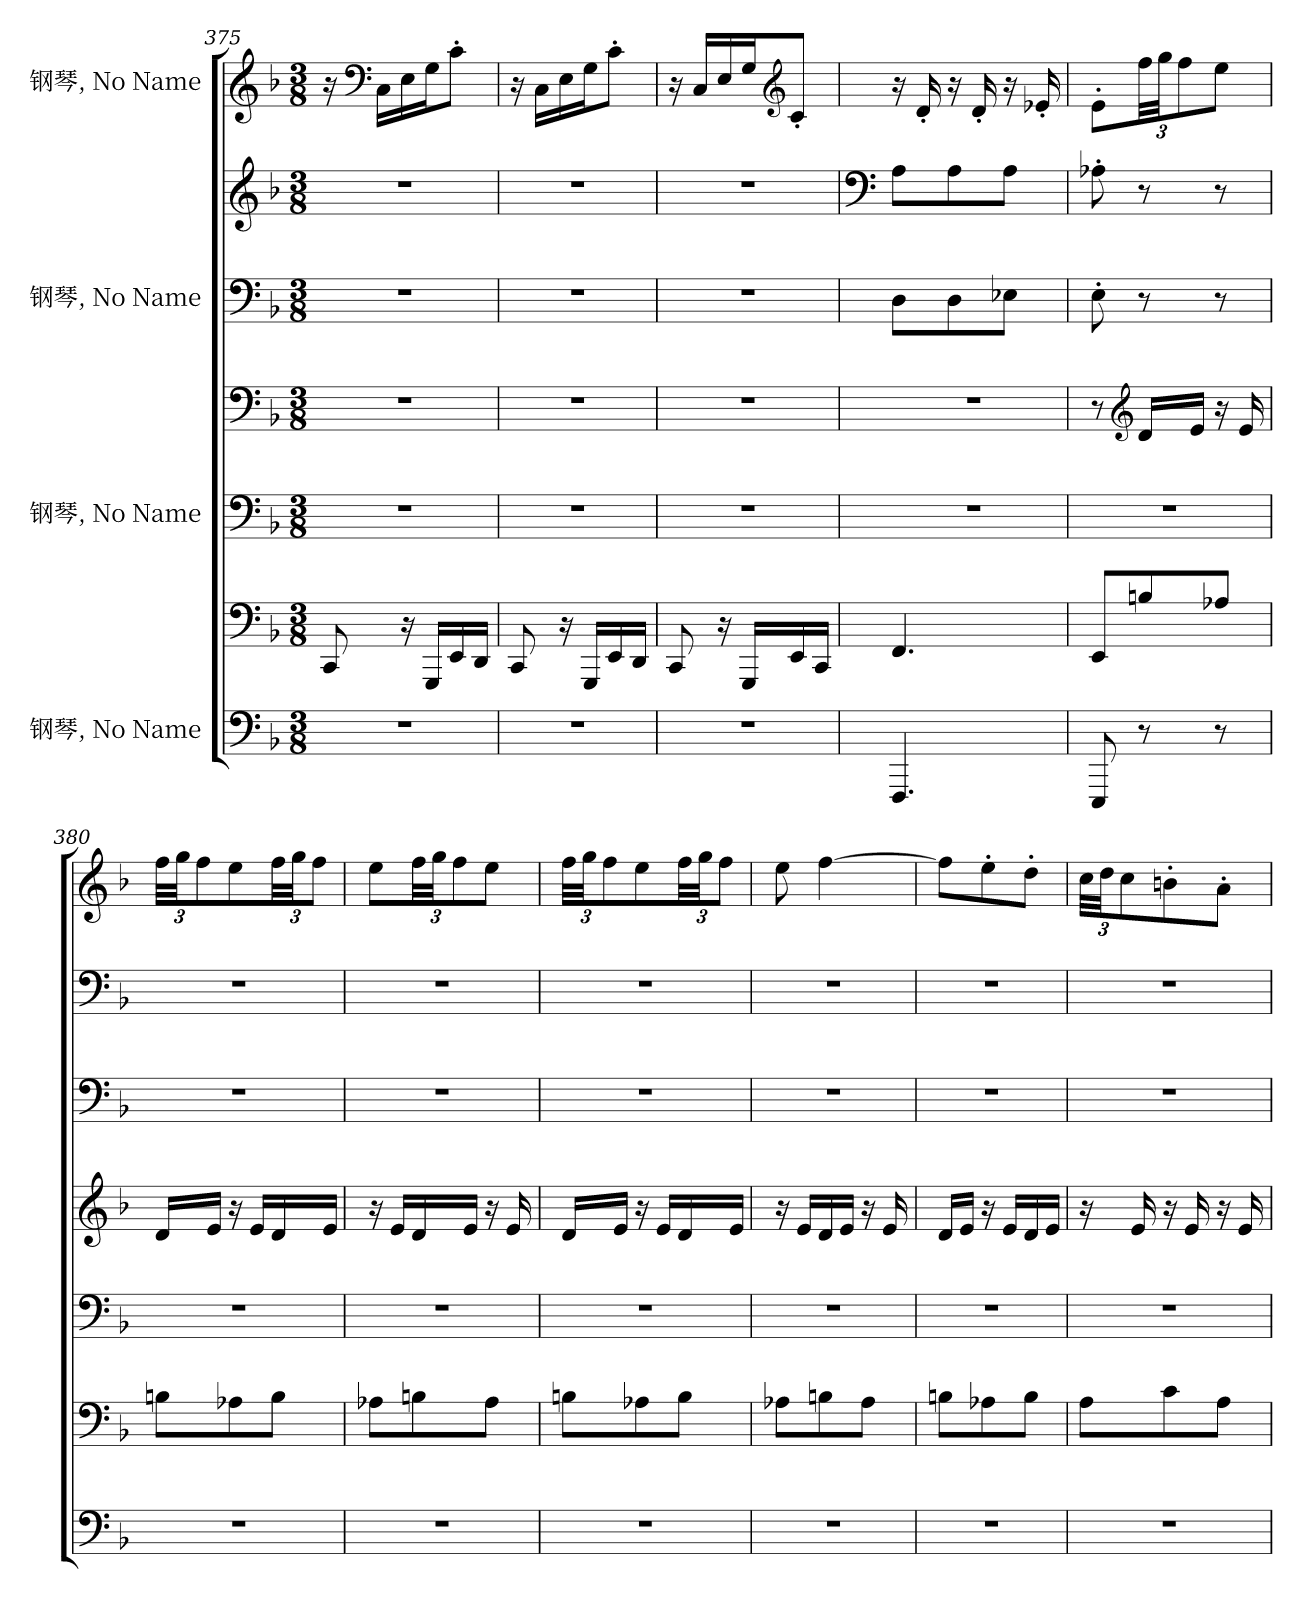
**kern	**kern	**kern	**kern	**kern	**kern	**kern
*part4	*part4	*part3	*part3	*part2	*part2	*part1
*staff7	*staff6	*staff5	*staff4	*staff3	*staff2	*staff1
*I"钢琴, No Name	*	*I"钢琴, No Name	*	*I"钢琴, No Name	*	*I"钢琴, No Name
*clefF4	*clefF4	*clefF4	*clefF4	*clefF4	*clefG2	*clefG2
*k[b-]	*k[b-]	*k[b-]	*k[b-]	*k[b-]	*k[b-]	*k[b-]
*M3/8	*M3/8	*M3/8	*M3/8	*M3/8	*M3/8	*M3/8
*MM111	*MM111	*MM111	*MM111	*MM111	*MM111	*MM111
=375	=375	=375	=375	=375	=375	=375
4.r	8CC/	4.r	4.r	4.r	4.r	16r
*	*	*	*	*	*	*clefF4
.	.	.	.	.	.	16C\LL
.	16r	.	.	.	.	16E\
.	16GGG/LL	.	.	.	.	16G\J
.	16EE/	.	.	.	.	8c'\J
.	16DD/JJ	.	.	.	.	.
=376	=376	=376	=376	=376	=376	=376
4.r	8CC/	4.r	4.r	4.r	4.r	16r
.	.	.	.	.	.	16C\LL
.	16r	.	.	.	.	16E\
.	16GGG/LL	.	.	.	.	16G\J
.	16EE/	.	.	.	.	8c'\J
.	16DD/JJ	.	.	.	.	.
=377	=377	=377	=377	=377	=377	=377
4.r	8CC/	4.r	4.r	4.r	4.r	16r
.	.	.	.	.	.	16C/LL
.	16r	.	.	.	.	16E/
.	16GGG/LL	.	.	.	.	16G/J
*	*	*	*	*	*	*clefG2
.	16EE/	.	.	.	.	8c'/J
.	16CC/JJ	.	.	.	.	.
!!LO:PB:g=z
=378	=378	=378	=378	=378	=378	=378
*	*	*	*	*	*clefF4	*
4.FFF/	4.FF/	4.r	4.r	8D\L	8A\L	16r
.	.	.	.	.	.	16d'/
.	.	.	.	8D\	8A\	16r
.	.	.	.	.	.	16d'/
*	*	*	*	*	*	*MM109
.	.	.	.	8E-X\J	8A\J	16r
*	*	*	*	*	*	*MM107
.	.	.	.	.	.	16e-X'/
=379	=379	=379	=379	=379	=379	=379
8EEE/	8EE/L	4.r	8r	8E'\	8A-X'\	8e'\L
*	*	*	*clefG2	*	*	*
*	*	*	*	*	*	*Xbrackettup
*	*	*	*	*	*	*MM111
8r	8Bn/	.	16d/LL	8r	8r	48ff\LL
.	.	.	.	.	.	48gg\JJ
.	.	.	.	.	.	12ff\
.	.	.	16e/JJ	.	.	.
8r	8A-X/J	.	16r	8r	8r	8ee\J
.	.	.	16e/	.	.	.
=380	=380	=380	=380	=380	=380	=380
4.r	8Bn\L	4.r	16d/LL	4.r	4.r	48ff\LLL
.	.	.	.	.	.	48gg\JJ
.	.	.	.	.	.	12ff\
.	.	.	16e/JJ	.	.	.
.	8A-X\	.	16r	.	.	8ee\
.	.	.	16e/LL	.	.	.
.	8B\J	.	16d/	.	.	48ff\LL
.	.	.	.	.	.	48gg\JJ
.	.	.	.	.	.	12ff\J
.	.	.	16e/JJ	.	.	.
=381	=381	=381	=381	=381	=381	=381
4.r	8A-X\L	4.r	16r	4.r	4.r	8ee\L
.	.	.	16e/LL	.	.	.
.	8Bn\	.	16d/	.	.	48ff\LL
.	.	.	.	.	.	48gg\JJ
.	.	.	.	.	.	12ff\
.	.	.	16e/JJ	.	.	.
.	8A-\J	.	16r	.	.	8ee\J
.	.	.	16e/	.	.	.
!!LO:PB:g=z
=382	=382	=382	=382	=382	=382	=382
4.r	8Bn\L	4.r	16d/LL	4.r	4.r	48ff\LLL
.	.	.	.	.	.	48gg\JJ
.	.	.	.	.	.	12ff\
.	.	.	16e/JJ	.	.	.
.	8A-X\	.	16r	.	.	8ee\
.	.	.	16e/LL	.	.	.
.	8B\J	.	16d/	.	.	48ff\LL
.	.	.	.	.	.	48gg\JJ
.	.	.	.	.	.	12ff\J
.	.	.	16e/JJ	.	.	.
=383	=383	=383	=383	=383	=383	=383
4.r	8A-X\L	4.r	16r	4.r	4.r	8ee\
.	.	.	16e/LL	.	.	.
*	*	*	*	*	*	*MM111
.	8Bn\	.	16d/	.	.	[4ff\
.	.	.	16e/JJ	.	.	.
.	8A-\J	.	16r	.	.	.
.	.	.	16e/	.	.	.
=384	=384	=384	=384	=384	=384	=384
4.r	8Bn\L	4.r	16d/LL	4.r	4.r	8ff\L]
.	.	.	16e/JJ	.	.	.
.	8A-X\	.	16r	.	.	8ee'\
.	.	.	16e/LL	.	.	.
.	8B\J	.	16d/	.	.	8dd'\J
.	.	.	16e/JJ	.	.	.
=385	=385	=385	=385	=385	=385	=385
4.r	8A\L	4.r	16r	4.r	4.r	48cc\LLL
.	.	.	.	.	.	48dd\JJ
.	.	.	.	.	.	12cc\
.	.	.	16e/	.	.	.
.	8c\	.	16r	.	.	8bn'\
.	.	.	16e/	.	.	.
.	8A\J	.	16r	.	.	8a'\J
.	.	.	16e/	.	.	.
=	=	=	=	=	=	=
*-	*-	*-	*-	*-	*-	*-
